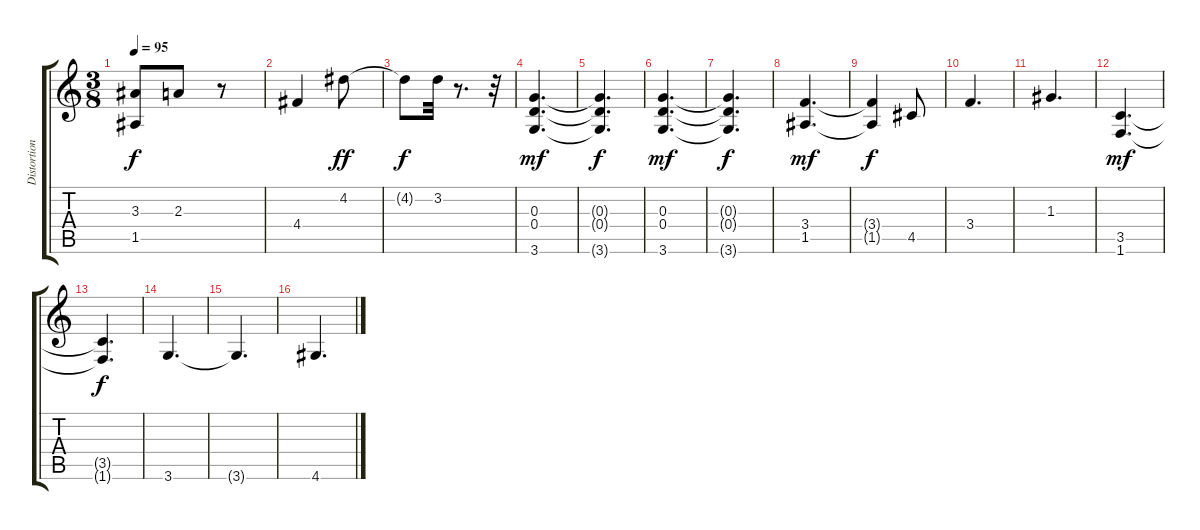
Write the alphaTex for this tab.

\track ("Distortion Gt" "Distortion") {instrument distortionguitar}
\staff {score tabs}
\tuning (E4 B3 G3 D3 A2 E2) {hide}
\ts (3 8)
\tempo 95
\clef g2
\ks c
(3.3{t} 1.5{t}).8{dy f} 2.3.8 r.8 |
4.4.4 4.2.8{dy ff} |
4.2{t}.8{dy f} 3.2.32 r.8{d} r.32 |
(0.3 0.4 3.6).4{d dy mf} |
(0.3{t} 0.4{t} 3.6{t}).4{d dy f} |
(0.3 0.4 3.6).4{d dy mf} |
(0.3{t} 0.4{t} 3.6{t}).4{d dy f} |
(3.4 1.5).4{d dy mf} |
(3.4{t} 1.5{t}).4{dy f} 4.5.8 |
3.4.4{d} |
1.3.4{d} |
(3.5 1.6).4{d dy mf} |
(3.5{t} 1.6{t}).4{d dy f} |
3.6.4{d} |
3.6{t}.4{d} |
4.6.4{d}
